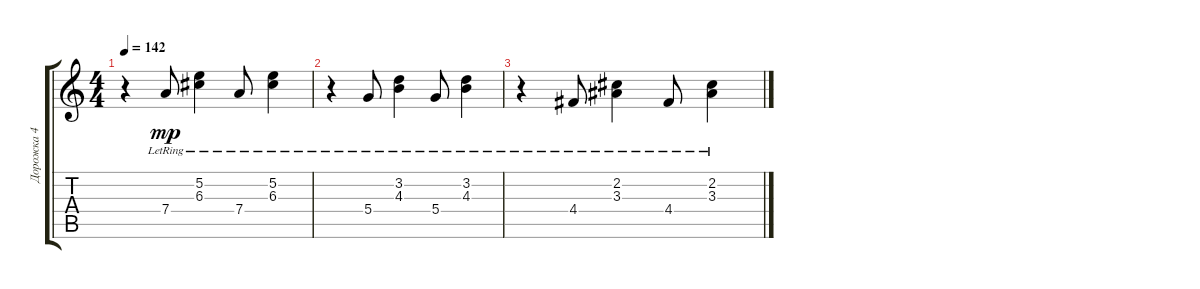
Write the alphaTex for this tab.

\track ("Дорожка 4" "Дорожка 4") {instrument distortionguitar}
\staff {score tabs}
\tuning (E4 B3 G3 D3 A2 E2) {hide}
\ts (4 4)
\tempo 142
\clef g2
\ks c
r.4{dy mp} 7.4{lr}.8 (5.2{lr} 6.3{lr}).4 7.4{lr}.8 (5.2{lr} 6.3{lr}).4 |
r.4 5.4{lr}.8 (3.2{lr} 4.3{lr}).4 5.4{lr}.8 (3.2{lr} 4.3{lr}).4 |
r.4 4.4{lr}.8 (2.2{lr} 3.3{lr}).4 4.4{lr}.8 (2.2{lr} 3.3{lr}).4
